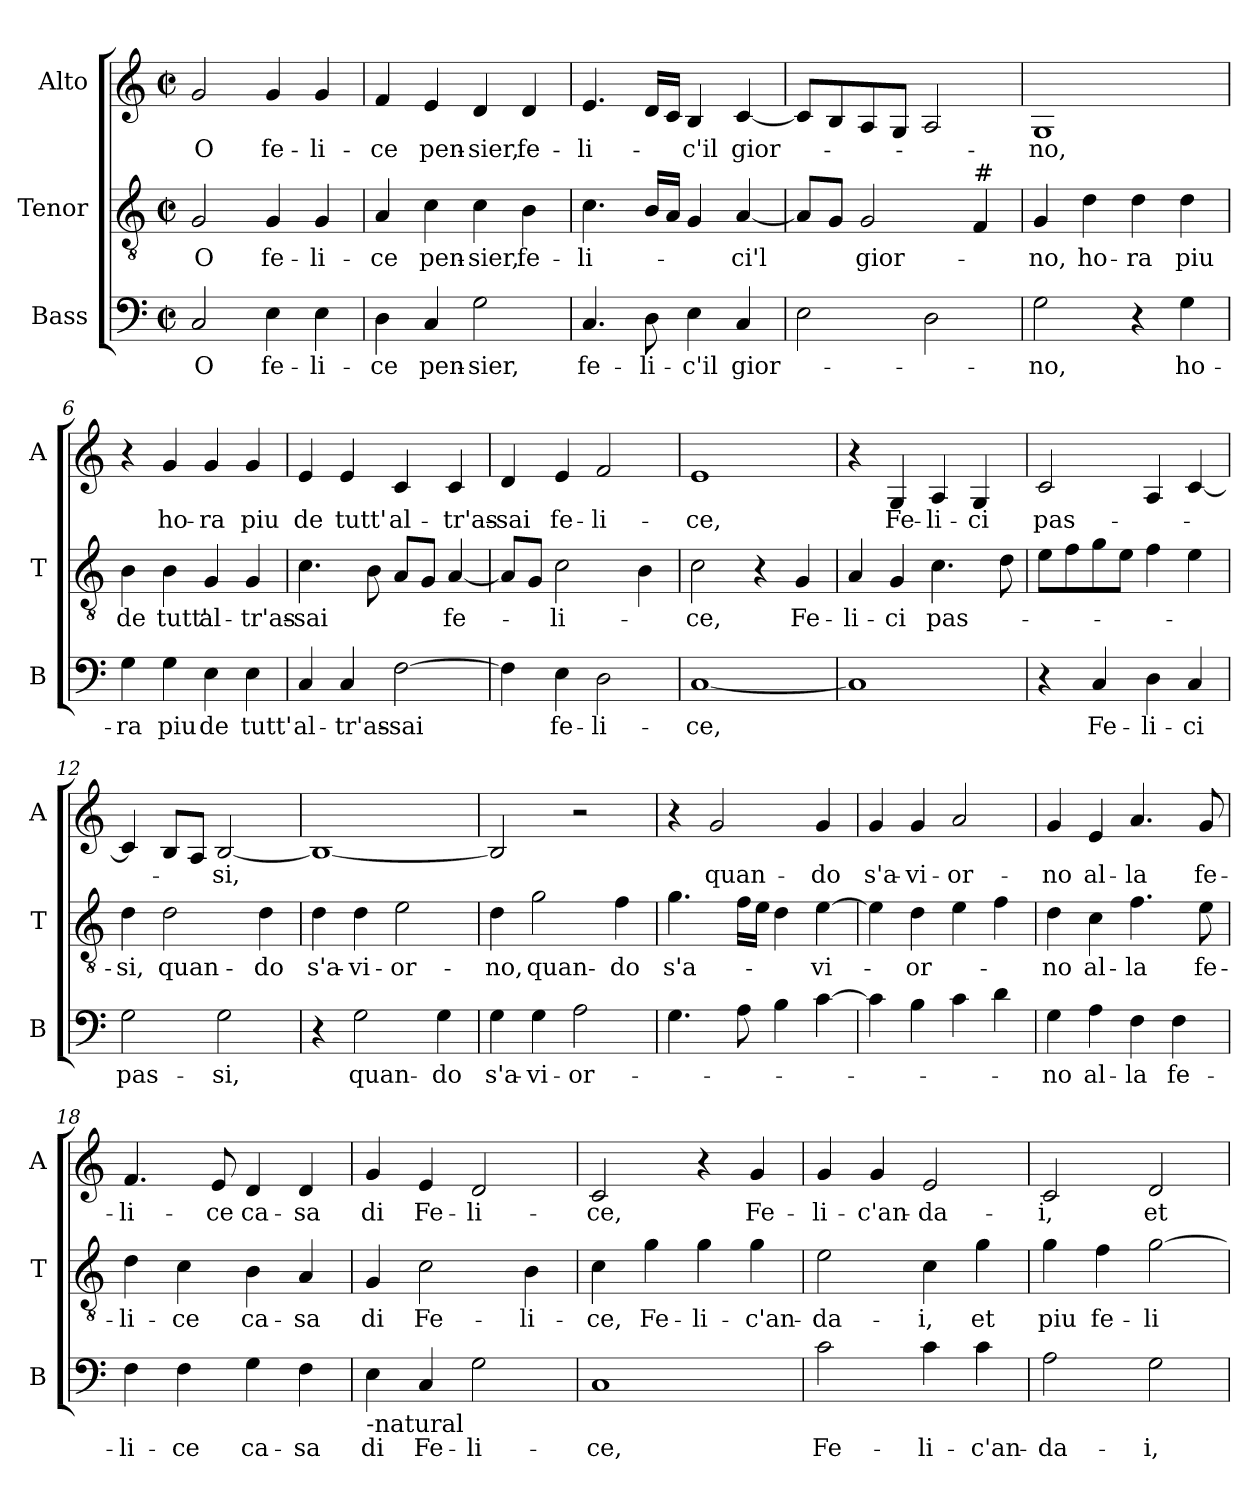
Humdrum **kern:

**kern	**text	**kern	**text	**kern	**text
*part3	*part3	*part2	*part2	*part1	*part1
*staff3	*staff3	*staff2	*staff2	*staff1	*staff1
*I"Bass	*	*I"Tenor	*	*I"Alto	*
*I'B	*	*I'T	*	*I'A	*
*clefF4	*	*clefGv2	*	*clefG2	*
*k[]	*	*k[]	*	*k[]	*
*C:	*	*C:	*	*C:	*
*M2/2	*	*M2/2	*	*M2/2	*
*met(c|)	*	*met(c|)	*	*met(c|)	*
=1	=1	=1	=1	=1	=1
!	!LO:LY:b	!	!LO:LY:b	!	!LO:LY:b
2C/	O	2G/	O	2g/	O
!	!LO:LY:b	!	!LO:LY:b	!	!LO:LY:b
4E\	fe-	4G/	fe-	4g/	fe-
!	!LO:LY:b	!	!LO:LY:b	!	!LO:LY:b
4E\	-li-	4G/	-li-	4g/	-li-
=2	=2	=2	=2	=2	=2
!	!LO:LY:b	!	!LO:LY:b	!	!LO:LY:b
4D\	-ce	4A/	-ce	4f/	-ce
!	!LO:LY:b	!	!LO:LY:b	!	!LO:LY:b
4C/	pen-	4c\	pen-	4e/	pen-
!	!LO:LY:b	!	!LO:LY:b	!	!LO:LY:b
2G\	-sier,	4c\	-sier,	4d/	-sier,
!	!	!	!LO:LY:b	!	!LO:LY:b
.	.	4B\	fe-	4d/	fe-
=3	=3	=3	=3	=3	=3
!	!LO:LY:b	!	!LO:LY:b	!	!LO:LY:b
4.C/	fe-	4.c\	-li-	4.e/	-li-
!	!LO:LY:b	!	!	!	!
8D\	-li-	16B/LL	.	16d/LL	.
.	.	16A/JJ	.	16c/JJ	.
!	!LO:LY:b	!	!	!	!LO:LY:b
4E\	-c'il	4G/	.	4B/	-c'il
!	!LO:LY:b	!	!LO:LY:b	!	!LO:LY:b
4C/	gior-	[4A/	-ci'l	[4c/	gior-
=4	=4	=4	=4	=4	=4
2E\	.	8A/L]	.	8c/L]	.
.	.	8G/J	.	8B/	.
!	!	!	!LO:LY:b	!	!
.	.	2G/	gior-	8A/	.
.	.	.	.	8G/J	.
2D\	.	.	.	2A/	.
!	!	!LO:TX:a:t=#	!	!	!
.	.	4F/	.	.	.
=5	=5	=5	=5	=5	=5
!	!LO:LY:b	!	!LO:LY:b	!	!LO:LY:b
2G\	-no,	4G/	-no,	1G	-no,
!	!	!	!LO:LY:b	!	!
.	.	4d\	ho-	.	.
!	!	!	!LO:LY:b	!	!
4r	.	4d\	-ra	.	.
!	!LO:LY:b	!	!LO:LY:b	!	!
4G\	ho-	4d\	piu	.	.
!!LO:LB:g=z
=6	=6	=6	=6	=6	=6
!	!LO:LY:b	!	!LO:LY:b	!	!
4G\	-ra	4B\	de	4r	.
!	!LO:LY:b	!	!LO:LY:b	!	!LO:LY:b
4G\	piu	4B\	tutt'	4g/	ho-
!	!LO:LY:b	!	!LO:LY:b	!	!LO:LY:b
4E\	de	4G/	al-	4g/	-ra
!	!LO:LY:b	!	!LO:LY:b	!	!LO:LY:b
4E\	tutt'	4G/	-tr'as-	4g/	piu
=7	=7	=7	=7	=7	=7
!	!LO:LY:b	!	!LO:LY:b	!	!LO:LY:b
4C/	al-	4.c\	-sai	4e/	de
!	!LO:LY:b	!	!	!	!LO:LY:b
4C/	-tr'as-	.	.	4e/	tutt'
.	.	8B\	.	.	.
!	!LO:LY:b	!	!	!	!LO:LY:b
[2F\	-sai	8A/L	.	4c/	al-
.	.	8G/J	.	.	.
!	!	!	!LO:LY:b	!	!LO:LY:b
.	.	[4A/	fe-	4c/	-tr'as-
=8	=8	=8	=8	=8	=8
!	!	!	!	!	!LO:LY:b
4F\]	.	8A/L]	.	4d/	-sai
.	.	8G/J	.	.	.
!	!LO:LY:b	!	!LO:LY:b	!	!LO:LY:b
4E\	fe-	2c\	-li-	4e/	fe-
!	!LO:LY:b	!	!	!	!LO:LY:b
2D\	-li-	.	.	2f/	-li-
.	.	4B\	.	.	.
=9	=9	=9	=9	=9	=9
!	!LO:LY:b	!	!LO:LY:b	!	!LO:LY:b
[1C	-ce,	2c\	-ce,	1e	-ce,
.	.	4r	.	.	.
!	!	!	!LO:LY:b	!	!
.	.	4G/	Fe-	.	.
=10	=10	=10	=10	=10	=10
!	!	!	!LO:LY:b	!	!
1C]	.	4A/	-li-	4r	.
!	!	!	!LO:LY:b	!	!LO:LY:b
.	.	4G/	-ci	4G/	Fe-
!	!	!	!LO:LY:b	!	!LO:LY:b
.	.	4.c\	pas-	4A/	-li-
!	!	!	!	!	!LO:LY:b
.	.	.	.	4G/	-ci
.	.	8d\	.	.	.
=11	=11	=11	=11	=11	=11
!	!	!	!	!	!LO:LY:b
4r	.	8e\L	.	2c/	pas-
.	.	8f\	.	.	.
!	!LO:LY:b	!	!	!	!
4C/	Fe-	8g\	.	.	.
.	.	8e\J	.	.	.
!	!LO:LY:b	!	!	!	!
4D\	-li-	4f\	.	4A/	.
!	!LO:LY:b	!	!	!	!
4C/	-ci	4e\	.	[4c/	.
!!LO:LB:g=z
=12	=12	=12	=12	=12	=12
!	!LO:LY:b	!	!LO:LY:b	!	!
2G\	pas-	4d\	-si,	4c/]	.
!	!	!	!LO:LY:b	!	!
.	.	2d\	quan-	8B/L	.
.	.	.	.	8A/J	.
!	!LO:LY:b	!	!	!	!LO:LY:b
2G\	-si,	.	.	[2B/	-si,
!	!	!	!LO:LY:b	!	!
.	.	4d\	-do	.	.
=13	=13	=13	=13	=13	=13
!	!	!	!LO:LY:b	!	!
4r	.	4d\	s'a-	1B_	.
!	!LO:LY:b	!	!LO:LY:b	!	!
2G\	quan-	4d\	-vi-	.	.
!	!	!	!LO:LY:b	!	!
.	.	2e\	-or-	.	.
!	!LO:LY:b	!	!	!	!
4G\	-do	.	.	.	.
=14	=14	=14	=14	=14	=14
!	!LO:LY:b	!	!LO:LY:b	!	!
4G\	s'a-	4d\	-no,	2B/]	.
!	!LO:LY:b	!	!LO:LY:b	!	!
4G\	-vi-	2g\	quan-	.	.
!	!LO:LY:b	!	!	!	!
2A\	-or-	.	.	2r	.
!	!	!	!LO:LY:b	!	!
.	.	4f\	-do	.	.
=15	=15	=15	=15	=15	=15
!	!	!	!LO:LY:b	!	!
4.G\	.	4.g\	s'a-	4r	.
!	!	!	!	!	!LO:LY:b
.	.	.	.	2g/	quan-
8A\	.	16f\LL	.	.	.
.	.	16e\JJ	.	.	.
4B\	.	4d\	.	.	.
!	!	!	!LO:LY:b	!	!LO:LY:b
[4c\	.	[4e\	-vi-	4g/	-do
=16	=16	=16	=16	=16	=16
!	!	!	!	!	!LO:LY:b
4c\]	.	4e\]	.	4g/	s'a-
!	!	!	!LO:LY:b	!	!LO:LY:b
4B\	.	4d\	-or-	4g/	-vi-
!	!	!	!	!	!LO:LY:b
4c\	.	4e\	.	2a/	-or-
4d\	.	4f\	.	.	.
=17	=17	=17	=17	=17	=17
!	!LO:LY:b	!	!LO:LY:b	!	!LO:LY:b
4G\	-no	4d\	-no	4g/	-no
!	!LO:LY:b	!	!LO:LY:b	!	!LO:LY:b
4A\	al-	4c\	al-	4e/	al-
!	!LO:LY:b	!	!LO:LY:b	!	!LO:LY:b
4F\	-la	4.f\	-la	4.a/	-la
!	!LO:LY:b	!	!	!	!
4F\	fe-	.	.	.	.
!	!	!	!LO:LY:b	!	!LO:LY:b
.	.	8e\	fe-	8g/	fe-
!!LO:PB:g=z
=18	=18	=18	=18	=18	=18
!	!LO:LY:b	!	!LO:LY:b	!	!LO:LY:b
4F\	-li-	4d\	-li-	4.f/	-li-
!	!LO:LY:b	!	!LO:LY:b	!	!
4F\	-ce	4c\	-ce	.	.
!	!	!	!	!	!LO:LY:b
.	.	.	.	8e/	-ce
!	!LO:LY:b	!	!LO:LY:b	!	!LO:LY:b
4G\	ca-	4B\	ca-	4d/	ca-
!	!LO:LY:b	!	!LO:LY:b	!	!LO:LY:b
4F\	-sa	4A/	-sa	4d/	-sa
=19	=19	=19	=19	=19	=19
!LO:TX:b:t=-natural	!	!	!	!	!
!	!LO:LY:b	!	!LO:LY:b	!	!LO:LY:b
4E\	di	4G/	di	4g/	di
!	!LO:LY:b	!	!LO:LY:b	!	!LO:LY:b
4C/	Fe-	2c\	Fe-	4e/	Fe-
!	!LO:LY:b	!	!	!	!LO:LY:b
2G\	-li-	.	.	2d/	-li-
!	!	!	!LO:LY:b	!	!
.	.	4B\	-li-	.	.
=20	=20	=20	=20	=20	=20
!	!LO:LY:b	!	!LO:LY:b	!	!LO:LY:b
1C	-ce,	4c\	-ce,	2c/	-ce,
!	!	!	!LO:LY:b	!	!
.	.	4g\	Fe-	.	.
!	!	!	!LO:LY:b	!	!
.	.	4g\	-li-	4r	.
!	!	!	!LO:LY:b	!	!LO:LY:b
.	.	4g\	-c'an-	4g/	Fe-
=21	=21	=21	=21	=21	=21
!	!LO:LY:b	!	!LO:LY:b	!	!LO:LY:b
2c\	Fe-	2e\	-da-	4g/	-li-
!	!	!	!	!	!LO:LY:b
.	.	.	.	4g/	-c'an-
!	!LO:LY:b	!	!LO:LY:b	!	!LO:LY:b
4c\	-li-	4c\	-i,	2e/	-da-
!	!LO:LY:b	!	!LO:LY:b	!	!
4c\	-c'an-	4g\	et	.	.
=22	=22	=22	=22	=22	=22
!	!LO:LY:b	!	!LO:LY:b	!	!LO:LY:b
2A\	-da-	4g\	piu	2c/	-i,
!	!	!	!LO:LY:b	!	!
.	.	4f\	fe-	.	.
!	!LO:LY:b	!	!LO:LY:b	!	!LO:LY:b
2G\	-i,	[2g\	-li-	2d/	et
=	=	=	=	=	=
*-	*-	*-	*-	*-	*-
